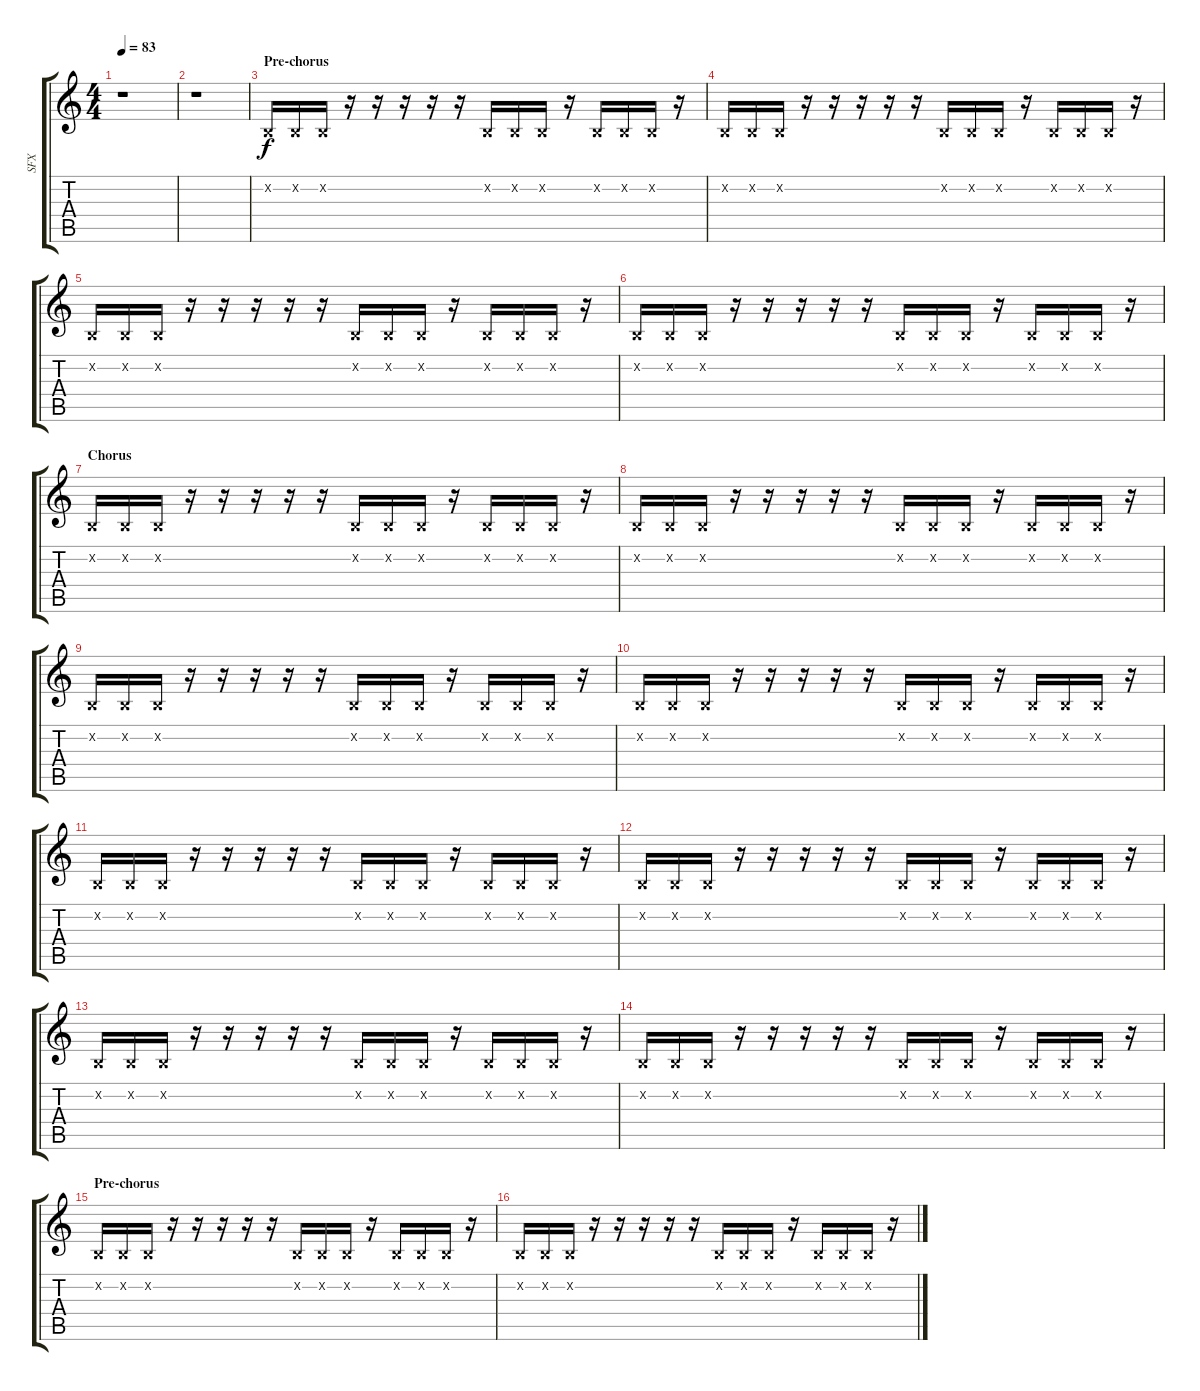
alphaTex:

\track ("SFX" "SFX") {instrument tinklebell}
\staff {score tabs}
\tuning (E4 B3 G3 D3 A2 E2) {hide}
\ts (4 4)
\tempo 83
\clef g2
\ks c
r.1{dy f} |
r.1 |
\section ("" "Pre-chorus")
0.2{x}.16 0.2{x}.16 0.2{x}.16 r.16 r.16 r.16 r.16 r.16 0.2{x}.16 0.2{x}.16 0.2{x}.16 r.16 0.2{x}.16 0.2{x}.16 0.2{x}.16 r.16 |
0.2{x}.16 0.2{x}.16 0.2{x}.16 r.16 r.16 r.16 r.16 r.16 0.2{x}.16 0.2{x}.16 0.2{x}.16 r.16 0.2{x}.16 0.2{x}.16 0.2{x}.16 r.16 |
0.2{x}.16 0.2{x}.16 0.2{x}.16 r.16 r.16 r.16 r.16 r.16 0.2{x}.16 0.2{x}.16 0.2{x}.16 r.16 0.2{x}.16 0.2{x}.16 0.2{x}.16 r.16 |
0.2{x}.16 0.2{x}.16 0.2{x}.16 r.16 r.16 r.16 r.16 r.16 0.2{x}.16 0.2{x}.16 0.2{x}.16 r.16 0.2{x}.16 0.2{x}.16 0.2{x}.16 r.16 |
\section ("" "Chorus")
0.2{x}.16 0.2{x}.16 0.2{x}.16 r.16 r.16 r.16 r.16 r.16 0.2{x}.16 0.2{x}.16 0.2{x}.16 r.16 0.2{x}.16 0.2{x}.16 0.2{x}.16 r.16 |
0.2{x}.16 0.2{x}.16 0.2{x}.16 r.16 r.16 r.16 r.16 r.16 0.2{x}.16 0.2{x}.16 0.2{x}.16 r.16 0.2{x}.16 0.2{x}.16 0.2{x}.16 r.16 |
0.2{x}.16 0.2{x}.16 0.2{x}.16 r.16 r.16 r.16 r.16 r.16 0.2{x}.16 0.2{x}.16 0.2{x}.16 r.16 0.2{x}.16 0.2{x}.16 0.2{x}.16 r.16 |
0.2{x}.16 0.2{x}.16 0.2{x}.16 r.16 r.16 r.16 r.16 r.16 0.2{x}.16 0.2{x}.16 0.2{x}.16 r.16 0.2{x}.16 0.2{x}.16 0.2{x}.16 r.16 |
0.2{x}.16 0.2{x}.16 0.2{x}.16 r.16 r.16 r.16 r.16 r.16 0.2{x}.16 0.2{x}.16 0.2{x}.16 r.16 0.2{x}.16 0.2{x}.16 0.2{x}.16 r.16 |
0.2{x}.16 0.2{x}.16 0.2{x}.16 r.16 r.16 r.16 r.16 r.16 0.2{x}.16 0.2{x}.16 0.2{x}.16 r.16 0.2{x}.16 0.2{x}.16 0.2{x}.16 r.16 |
0.2{x}.16 0.2{x}.16 0.2{x}.16 r.16 r.16 r.16 r.16 r.16 0.2{x}.16 0.2{x}.16 0.2{x}.16 r.16 0.2{x}.16 0.2{x}.16 0.2{x}.16 r.16 |
0.2{x}.16 0.2{x}.16 0.2{x}.16 r.16 r.16 r.16 r.16 r.16 0.2{x}.16 0.2{x}.16 0.2{x}.16 r.16 0.2{x}.16 0.2{x}.16 0.2{x}.16 r.16 |
\section ("" "Pre-chorus")
0.2{x}.16 0.2{x}.16 0.2{x}.16 r.16 r.16 r.16 r.16 r.16 0.2{x}.16 0.2{x}.16 0.2{x}.16 r.16 0.2{x}.16 0.2{x}.16 0.2{x}.16 r.16 |
0.2{x}.16 0.2{x}.16 0.2{x}.16 r.16 r.16 r.16 r.16 r.16 0.2{x}.16 0.2{x}.16 0.2{x}.16 r.16 0.2{x}.16 0.2{x}.16 0.2{x}.16 r.16
